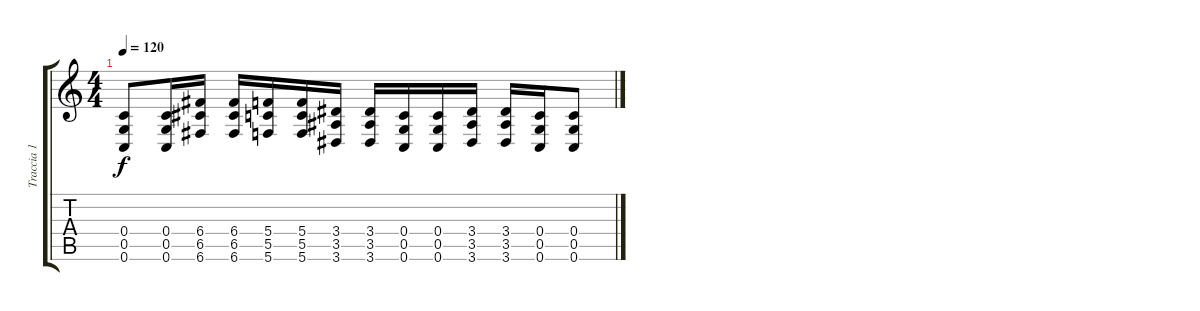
\track ("Traccia 1" "Traccia 1") {instrument overdrivenguitar}
\staff {score tabs}
\tuning (D4 A3 F3 C3 G2 C2) {hide}
\ts (4 4)
\tempo 120
\clef g2
\ks c
(0.4 0.5 0.6).8{dy f} (0.4 0.5 0.6).16 (6.4 6.5 6.6).16 (6.4 6.5 6.6).16 (5.4 5.5 5.6).16 (5.4 5.5 5.6).16 (3.4 3.5 3.6).16 (3.4 3.5 3.6).16 (0.4 0.5 0.6).16 (0.4 0.5 0.6).16 (3.4 3.5 3.6).16 (3.4 3.5 3.6).16 (0.4 0.5 0.6).16 (0.4 0.5 0.6).8
